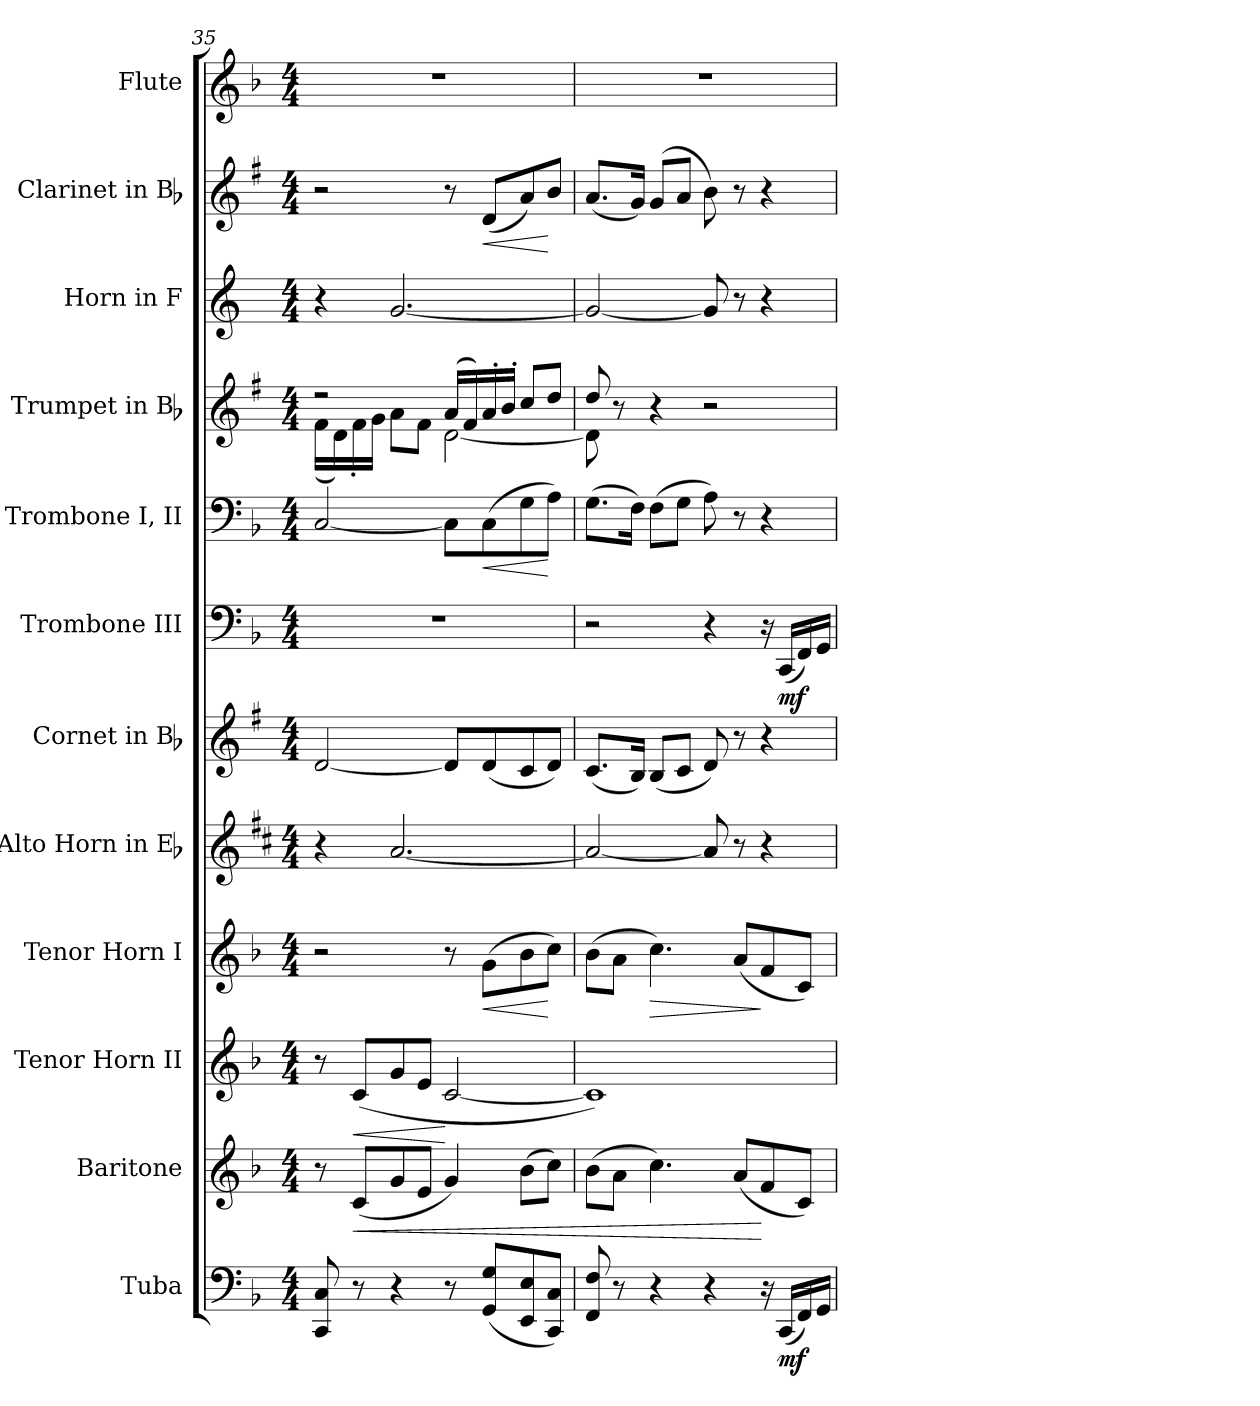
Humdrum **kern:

**kern	**dynam	**kern	**dynam	**kern	**dynam	**kern	**dynam	**kern	**kern	**kern	**dynam	**kern	**dynam	**kern	**kern	**kern	**dynam	**kern
*part12	*part12	*part11	*part11	*part10	*part10	*part9	*part9	*part8	*part7	*part6	*part6	*part5	*part5	*part4	*part3	*part2	*part2	*part1
*staff12	*staff12	*staff11	*staff11	*staff10	*staff10	*staff9	*staff9	*staff8	*staff7	*staff6	*staff6	*staff5	*staff5	*staff4	*staff3	*staff2	*staff2	*staff1
*I"Tuba	*	*I"Baritone	*	*I"Tenor Horn II	*	*I"Tenor Horn I	*	*I"Alto Horn in Eb	*I"Cornet in Bb	*I"Trombone III	*	*I"Trombone I, II	*	*I"Trumpet in Bb	*I"Horn in F	*I"Clarinet in Bb	*	*I"Flute
*I'Tba.	*	*I'Bar.	*	*I'Tenor.	*	*I'Tenor I.	*	*	*I'Cor.	*I'Tbn.	*	*I'Tbn.	*	*I'Tpt.	*I'Hn.	*I'Cl.	*	*I'Fl.
*clefF4	*	*clefG2	*	*clefG2	*	*clefG2	*	*clefG2	*clefG2	*clefF4	*	*clefF4	*	*clefG2	*clefG2	*clefG2	*	*clefG2
*	*	*ITrd8c14	*	*ITrd8c14	*	*ITrd8c14	*	*ITrd5c9	*ITrd1c2	*	*	*	*	*ITrd1c2	*ITrd4c7	*ITrd1c2	*	*
*k[b-]	*	*k[b-]	*	*k[b-]	*	*k[b-]	*	*k[b-]	*k[b-]	*k[b-]	*	*k[b-]	*	*k[b-]	*k[b-]	*k[b-]	*	*k[b-]
*F:	*	*F:	*	*F:	*	*F:	*	*F:	*F:	*F:	*	*F:	*	*F:	*F:	*F:	*	*F:
*M4/4	*	*M4/4	*	*M4/4	*	*M4/4	*	*M4/4	*M4/4	*M4/4	*	*M4/4	*	*M4/4	*M4/4	*M4/4	*	*M4/4
=35	=35	=35	=35	=35	=35	=35	=35	=35	=35	=35	=35	=35	=35	=35	=35	=35	=35	=35
*	*	*	*	*	*	*	*	*	*	*	*	*	*	*^	*	*	*	*
8CCi/ 8Ci	.	8r	.	8r	.	2r	.	4r	[2ci/	1r	.	[2Ci/	.	2r	(16ei\LL	4r	2r	.	1r
.	.	.	.	.	.	.	.	.	.	.	.	.	.	.	16ci\)	.	.	.	.
!	!	!	!LO:HP:b	!	!LO:HP:b	!	!	!	!	!	!	!	!	!	!	!	!	!	!
8r	.	(8Ci/L	<	(8Ci/L	<	.	.	.	.	.	.	.	.	.	16e'i\	.	.	.	.
.	.	.	.	.	.	.	.	.	.	.	.	.	.	.	16fi\JJ	.	.	.	.
4r	.	8Gi/	.	8Gi/	.	.	.	[2.ci/	.	.	.	.	.	.	8gi\L	[2.ci/	.	.	.
.	.	8Ei/J	.	8Ei/J	.	.	.	.	.	.	.	.	.	.	8ei\J	.	.	.	.
8r	.	4Gi/)	.	[2Ci/	[	8r	.	.	8ci/L]	.	.	8Ci\L]	.	(16gi/LL	[2ci\	.	8r	.	.
.	.	.	.	.	.	.	.	.	.	.	.	.	.	16ei/)	.	.	.	.	.
!	!	!	!	!	!	!	!LO:HP:b	!	!	!	!	!	!LO:HP:b	!	!	!	!	!LO:HP:b	!
(8GGi/ 8GiL	.	.	.	.	.	(8Gi\L	<	.	(8ci/	.	.	(8Ci\	<	16g'i/	.	.	(8ci/L	<	.
.	.	.	.	.	.	.	.	.	.	.	.	.	.	16a'i/JJ	.	.	.	.	.
8EEi/ 8Ei	.	(8B-i\L	.	.	.	8B-i\	.	.	8B-i/	.	.	8Gi\	.	8b-i/L	.	.	8gi/)	.	.
8CCi/ 8CiJ)	.	8ci\J)	.	.	.	8ci\J)	[	.	8ci/J)	.	.	8Ai\J)	[	8cci/J	.	.	8ai/J	[	.
=36	=36	=36	=36	=36	=36	=36	=36	=36	=36	=36	=36	=36	=36	=36	=36	=36	=36	=36	=36
8FFi/ 8Fi	.	(8B-i\L	.	1Ci])	.	(8B-i\L	.	2ci/_	(8.B-i/L	2r	.	(8.Gi\L	.	8cci/	8ci\]	2ci/_	(8.gi/L	.	1r
8r	.	8Ai\J	.	.	.	8Ai\J	.	.	.	.	.	.	.	8r	8ryy	.	.	.	.
.	.	.	.	.	.	.	.	.	16Ai/Jk)	.	.	16Fi\Jk)	.	.	.	.	16fi/Jk)	.	.
!	!	!	!	!	!	!	!LO:HP:b	!	!	!	!	!	!	!	!	!	!	!	!
4r	.	4.ci\)	.	.	.	4.ci\)	>	.	(8Ai/L	.	.	(8Fi\L	.	4r	4ryy	.	(8fi/L	.	.
.	.	.	.	.	.	.	.	.	8B-i/J	.	.	8Gi\J	.	.	.	.	8gi/J	.	.
4r	.	.	.	.	.	.	.	8ci/]	8ci/)	4r	.	8Ai\)	.	2r	2ryy	8ci/]	8ai\)	.	.
.	.	(8Ai/L	.	.	.	(8Ai/L	.	8r	8r	.	.	8r	.	.	.	8r	8r	.	.
16r	.	8Fi/	[	.	.	8Fi/	]	4r	4r	16r	.	4r	.	.	.	4r	4r	.	.
(16CCi/LL	mf	.	.	.	.	.	.	.	.	(16CCi/LL	mf	.	.	.	.	.	.	.	.
16FFi/)	.	8Ci/J)	.	.	.	8Ci/J)	.	.	.	16FFi/)	.	.	.	.	.	.	.	.	.
16GGi/JJ	.	.	.	.	.	.	.	.	.	16GGi/JJ	.	.	.	.	.	.	.	.	.
*	*	*	*	*	*	*	*	*	*	*	*	*	*	*v	*v	*	*	*	*
=	=	=	=	=	=	=	=	=	=	=	=	=	=	=	=	=	=	=
*-	*-	*-	*-	*-	*-	*-	*-	*-	*-	*-	*-	*-	*-	*-	*-	*-	*-	*-
